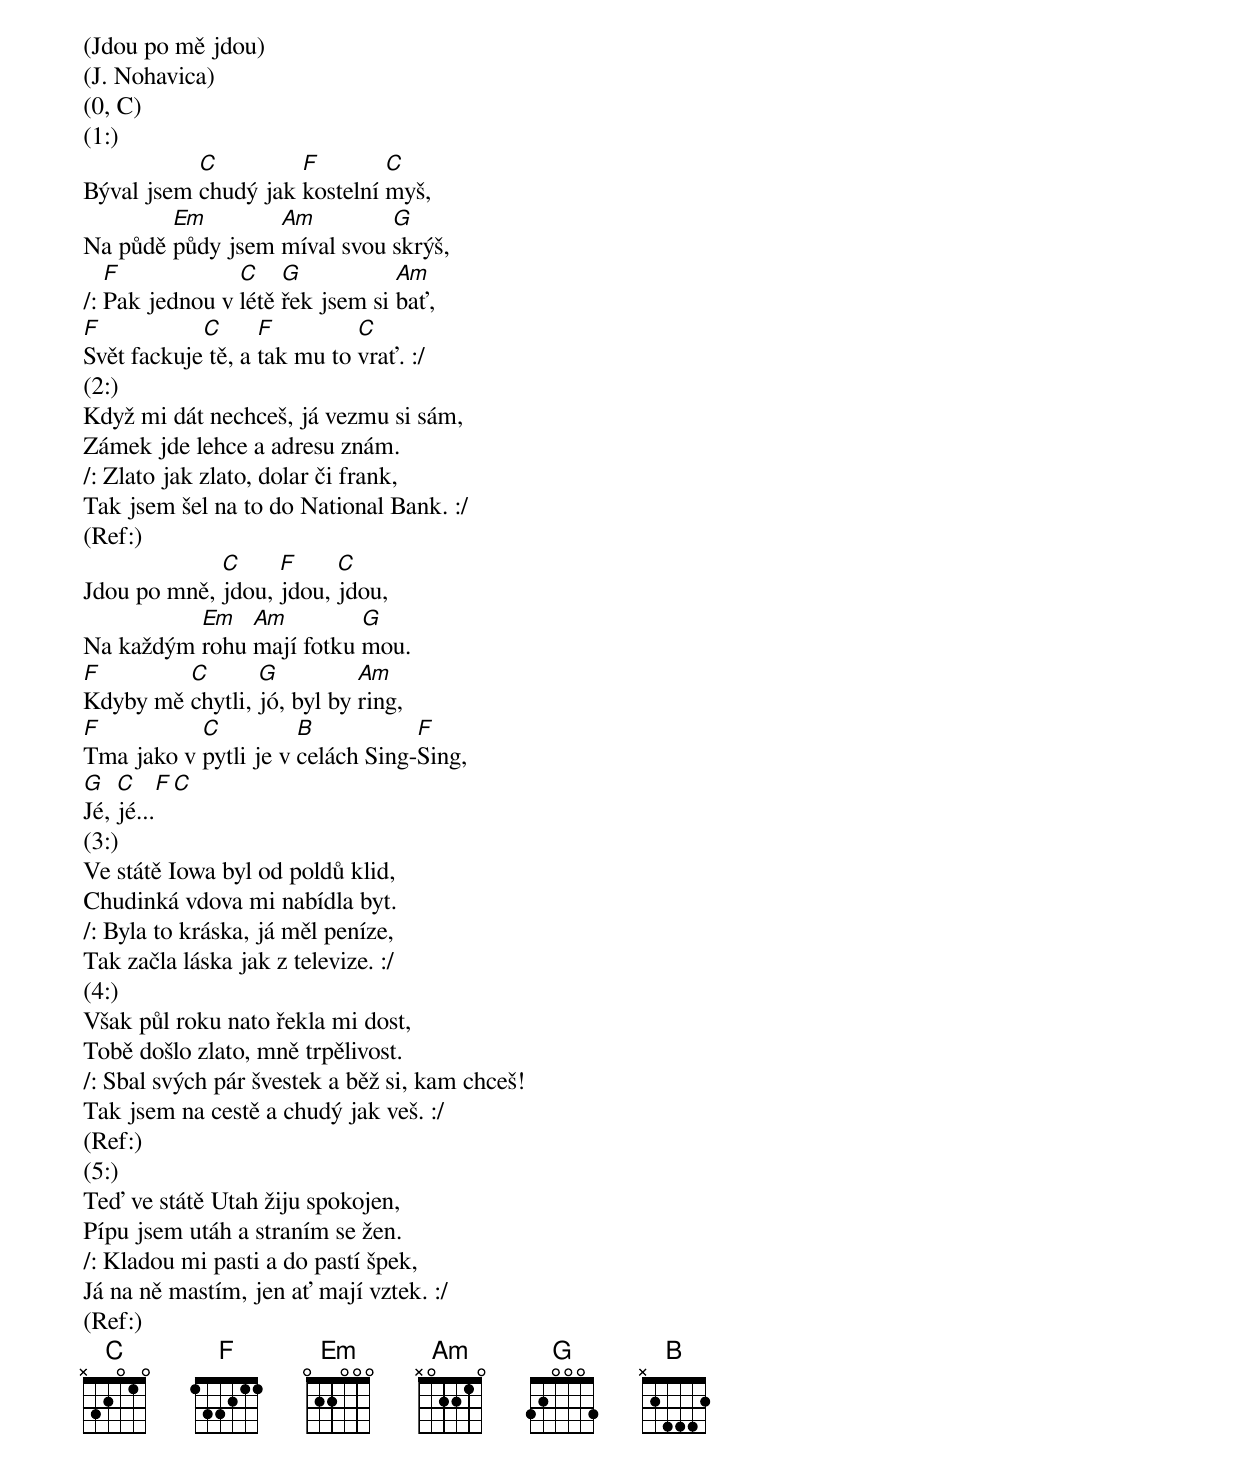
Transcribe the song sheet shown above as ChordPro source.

(Jdou po mě jdou)
(J. Nohavica)
(0, C)
(1:)
Býval jsem [C]chudý jak [F]kostelní [C]myš,
Na půdě [Em]půdy jsem [Am]míval svou [G]skrýš,
/: [F]Pak jednou v [C]létě [G]řek jsem si [Am]bať,
[F]Svět fackuje[C] tě, a [F]tak mu to [C]vrať. :/
(2:)
Když mi dát nechceš, já vezmu si sám,
Zámek jde lehce a adresu znám.
/: Zlato jak zlato, dolar či frank,
Tak jsem šel na to do National Bank. :/
(Ref:)
Jdou po mně, [C]jdou, [F]jdou, [C]jdou,
Na každým [Em]rohu [Am]mají fotku [G]mou.
[F]Kdyby mě [C]chytli, [G]jó, byl by [Am]ring,
[F]Tma jako v [C]pytli je v [B]celách Sing-[F]Sing,
[G]Jé, [C]jé...[F][C]
(3:)
Ve státě Iowa byl od poldů klid,
Chudinká vdova mi nabídla byt.
/: Byla to kráska, já měl peníze,
Tak začla láska jak z televize. :/
(4:)
Však půl roku nato řekla mi dost,
Tobě došlo zlato, mně trpělivost.
/: Sbal svých pár švestek a běž si, kam chceš!
Tak jsem na cestě a chudý jak veš. :/
(Ref:)
(5:)
Teď ve státě Utah žiju spokojen,
Pípu jsem utáh a straním se žen.
/: Kladou mi pasti a do pastí špek,
Já na ně mastím, jen ať mají vztek. :/
(Ref:)
